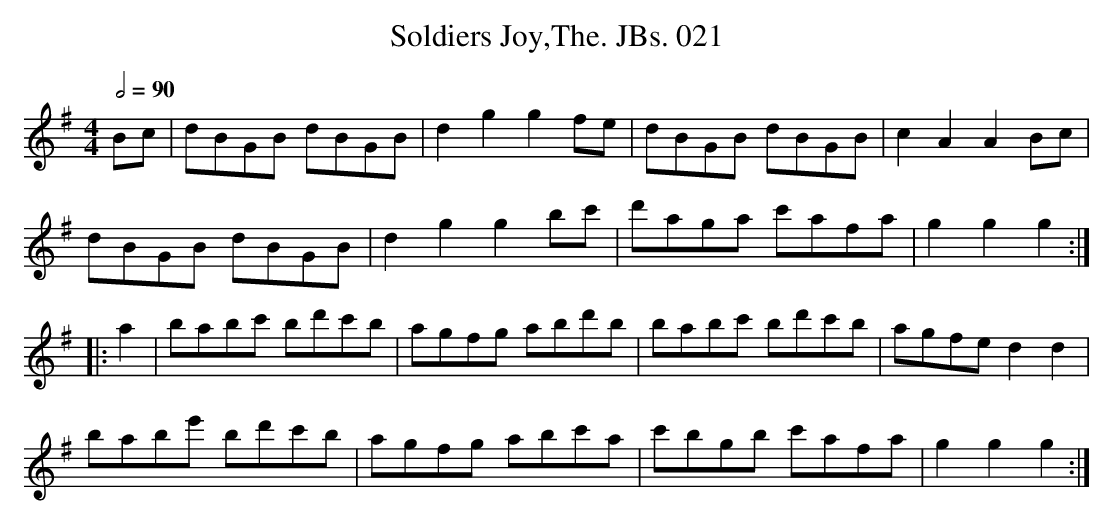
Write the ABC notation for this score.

X:1
T:Soldiers Joy,The. JBs. 021
M:4/4
L:1/8
Q:1/2=90
K:G major
Bc|dBGB dBGB|d2g2g2fe|dBGB dBGB|c2A2A2Bc|!
dBGB dBGB|d2g2g2bc'|d'aga c'afa|g2g2g2:|!
|:a2|babc' bd'c'b|agfg abd'b|babc' bd'c'b|agfe d2d2|!
babe' bd'c'b|agfg abc'a|c'bgb c'afa|g2g2g2:|
